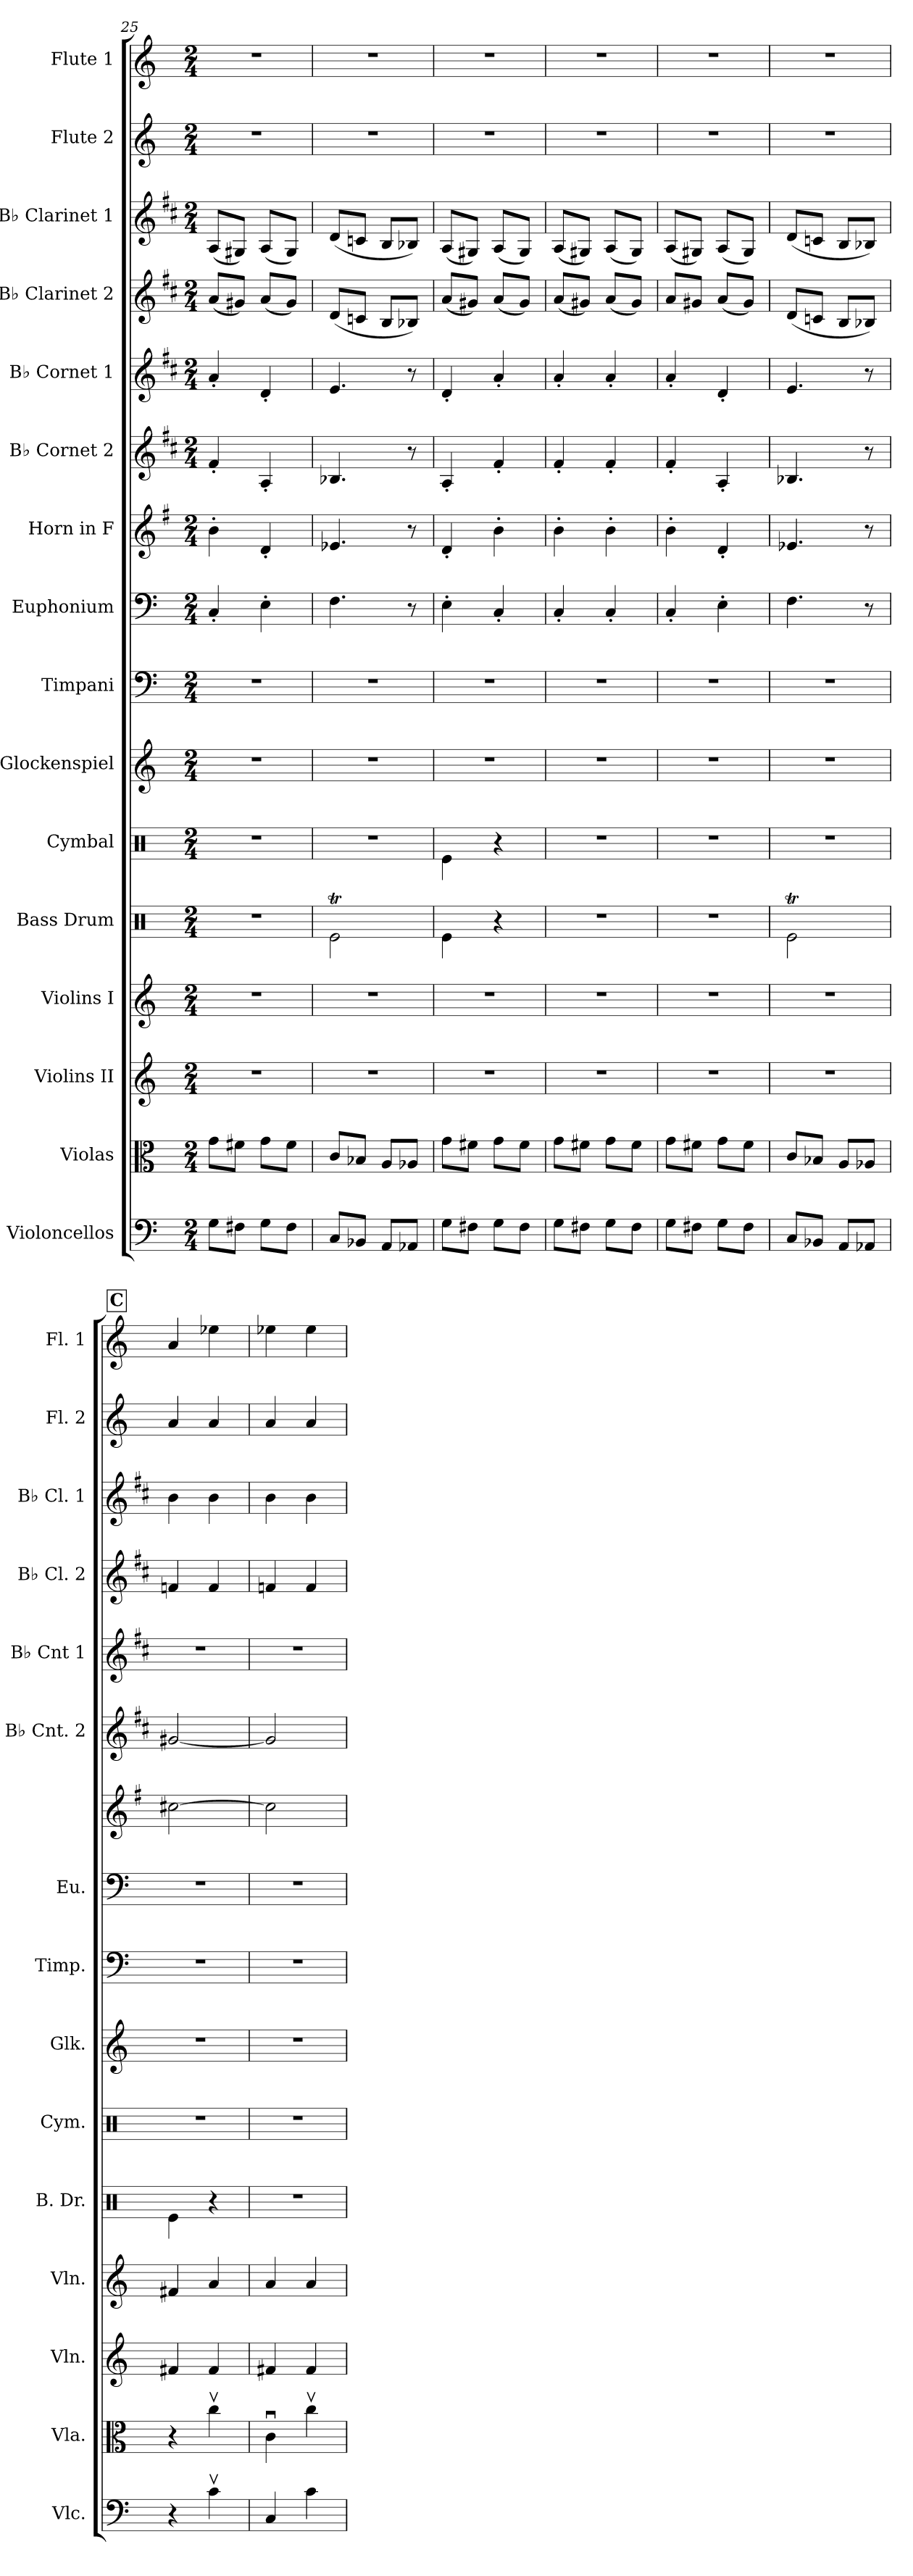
**kern	**kern	**kern	**kern	**kern	**kern	**kern	**kern	**kern	**kern	**kern	**kern	**kern	**kern	**kern	**kern
*part16	*part15	*part14	*part13	*part12	*part11	*part10	*part9	*part8	*part7	*part6	*part5	*part4	*part3	*part2	*part1
*staff16	*staff15	*staff14	*staff13	*staff12	*staff11	*staff10	*staff9	*staff8	*staff7	*staff6	*staff5	*staff4	*staff3	*staff2	*staff1
*I"Violoncellos	*I"Violas	*I"Violins II	*I"Violins I	*I"Bass Drum	*I"Cymbal	*I"Glockenspiel	*I"Timpani	*I"Euphonium	*I"Horn in F	*I"B♭ Cornet 2	*I"B♭ Cornet 1	*I"B♭ Clarinet 2	*I"B♭ Clarinet 1	*I"Flute 2	*I"Flute 1
*I'Vlc.	*I'Vla.	*I'Vln.	*I'Vln.	*I'B. Dr.	*I'Cym.	*I'Glk.	*I'Timp.	*I'Eu.	*	*I'B♭ Cnt. 2	*I'B♭ Cnt 1	*I'B♭ Cl. 2	*I'B♭ Cl. 1	*I'Fl. 2	*I'Fl. 1
*clefF4	*clefC3	*clefG2	*clefG2	*clefX	*clefX	*clefG2	*clefF4	*clefF4	*clefG2	*clefG2	*clefG2	*clefG2	*clefG2	*clefG2	*clefG2
*	*	*	*	*	*	*ITrd-14c-24	*	*	*ITrd4c7	*ITrd1c2	*ITrd1c2	*ITrd1c2	*ITrd1c2	*	*
*k[]	*k[]	*k[]	*k[]	*k[]	*k[]	*k[]	*k[]	*k[]	*k[]	*k[]	*k[]	*k[]	*k[]	*k[]	*k[]
*M2/4	*M2/4	*M2/4	*M2/4	*M2/4	*M2/4	*M2/4	*M2/4	*M2/4	*M2/4	*M2/4	*M2/4	*M2/4	*M2/4	*M2/4	*M2/4
=25	=25	=25	=25	=25	=25	=25	=25	=25	=25	=25	=25	=25	=25	=25	=25
8G\L	8g\L	2r	2r	2r	2r	2r	2r	4C'/	4e'\	4e'/	4g'/	(8g/L	(8G/L	2r	2r
8F#X\J	8f#X\J	.	.	.	.	.	.	.	.	.	.	8f#X/J)	8F#X/J)	.	.
8G\L	8g\L	.	.	.	.	.	.	4E'\	4G'/	4G'/	4c'/	(8g/L	(8G/L	.	.
8F#\J	8f#\J	.	.	.	.	.	.	.	.	.	.	8f#/J)	8F#/J)	.	.
=26	=26	=26	=26	=26	=26	=26	=26	=26	=26	=26	=26	=26	=26	=26	=26
8C/L	8c/L	2r	2r	2Ret\	2r	2r	2r	4.F\	4.A-X/	4.A-X/	4.d/	(8c/L	(8c/L	2r	2r
8BB-X/J	8B-X/J	.	.	.	.	.	.	.	.	.	.	8B-X/J	8B-X/J	.	.
8AA/L	8A/L	.	.	.	.	.	.	.	.	.	.	8A/L	8A/L	.	.
8AA-X/J	8A-X/J	.	.	.	.	.	.	8r	8r	8r	8r	8A-X/J)	8A-X/J)	.	.
=27	=27	=27	=27	=27	=27	=27	=27	=27	=27	=27	=27	=27	=27	=27	=27
8G\L	8g\L	2r	2r	4Re\	4Re\	2r	2r	4E'\	4G'/	4G'/	4c'/	(8g/L	(8G/L	2r	2r
8F#X\J	8f#X\J	.	.	.	.	.	.	.	.	.	.	8f#X/J)	8F#X/J)	.	.
8G\L	8g\L	.	.	4r	4r	.	.	4C'/	4e'\	4e'/	4g'/	(8g/L	(8G/L	.	.
8F#\J	8f#\J	.	.	.	.	.	.	.	.	.	.	8f#/J)	8F#/J)	.	.
=28	=28	=28	=28	=28	=28	=28	=28	=28	=28	=28	=28	=28	=28	=28	=28
8G\L	8g\L	2r	2r	2r	2r	2r	2r	4C'/	4e'\	4e'/	4g'/	(8g/L	(8G/L	2r	2r
8F#X\J	8f#X\J	.	.	.	.	.	.	.	.	.	.	8f#X/J)	8F#X/J)	.	.
8G\L	8g\L	.	.	.	.	.	.	4C'/	4e'\	4e'/	4g'/	(8g/L	(8G/L	.	.
8F#\J	8f#\J	.	.	.	.	.	.	.	.	.	.	8f#/J)	8F#/J)	.	.
=29	=29	=29	=29	=29	=29	=29	=29	=29	=29	=29	=29	=29	=29	=29	=29
8G\L	8g\L	2r	2r	2r	2r	2r	2r	4C'/	4e'\	4e'/	4g'/	8g/L	(8G/L	2r	2r
8F#X\J	8f#X\J	.	.	.	.	.	.	.	.	.	.	8f#X/J	8F#X/J)	.	.
8G\L	8g\L	.	.	.	.	.	.	4E'\	4G'/	4G'/	4c'/	(8g/L	(8G/L	.	.
8F#\J	8f#\J	.	.	.	.	.	.	.	.	.	.	8f#/J)	8F#/J)	.	.
!!LO:PB:g=z
=30	=30	=30	=30	=30	=30	=30	=30	=30	=30	=30	=30	=30	=30	=30	=30
8C/L	8c/L	2r	2r	2Ret\	2r	2r	2r	4.F\	4.A-X/	4.A-X/	4.d/	(8c/L	(8c/L	2r	2r
8BB-X/J	8B-X/J	.	.	.	.	.	.	.	.	.	.	8B-X/J	8B-X/J	.	.
8AA/L	8A/L	.	.	.	.	.	.	.	.	.	.	8A/L	8A/L	.	.
8AA-X/J	8A-X/J	.	.	.	.	.	.	8r	8r	8r	8r	8A-X/J)	8A-X/J)	.	.
!!LO:REH:place=s1:a:B:fs=14:t=C
=31	=31	=31	=31	=31	=31	=31	=31	=31	=31	=31	=31	=31	=31	=31	=31
4r	4r	4f#X/	4f#X/	4Re\	2r	2r	2r	2r	[2f#X\	[2f#X/	2r	4e-X/	4a\	4a/	4a/
4cv\	4ccv\	4f#/	4a/	4r	.	.	.	.	.	.	.	4e-/	4a\	4a/	4ee-X\
=32	=32	=32	=32	=32	=32	=32	=32	=32	=32	=32	=32	=32	=32	=32	=32
4C/	4cu\	4f#X/	4a/	2r	2r	2r	2r	2r	2f#\]	2f#/]	2r	4e-X/	4a\	4a/	4ee-X\
4c\	4ccv\	4f#/	4a/	.	.	.	.	.	.	.	.	4e-/	4a\	4a/	4ee-\
=	=	=	=	=	=	=	=	=	=	=	=	=	=	=	=
*-	*-	*-	*-	*-	*-	*-	*-	*-	*-	*-	*-	*-	*-	*-	*-
